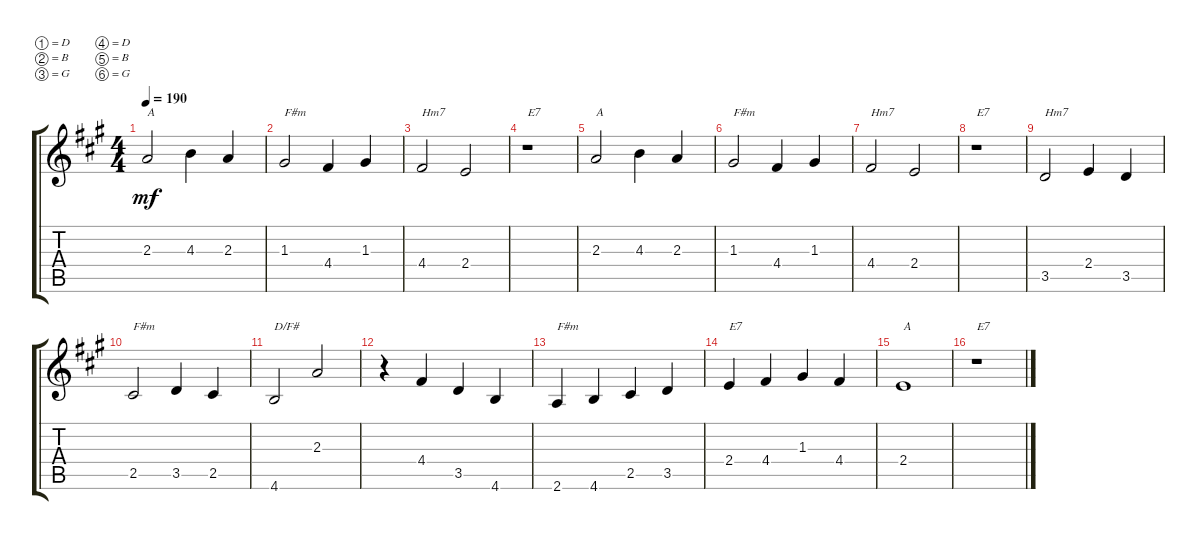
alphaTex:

\defaultSystemsLayout 4
\bracketExtendMode groupsimilarinstruments
\singleTrackTrackNamePolicy hidden
\multiTrackTrackNamePolicy hidden
\otherSystemsTrackNameOrientation horizontal
\track ("Steel Guitar" "S-Gt") {mute instrument acousticguitarsteel}
\staff {score tabs}
\tuning (D4 B3 G3 D3 B2 G2)
\ts (4 4)
\tempo 190
\clef g2
\ks a
2.3.2{txt "A" dy mf instrument acousticguitarsteel} 4.3.4 2.3.4 |
1.3.2{txt "F#m"} 4.4.4 1.3.4 |
4.4.2{txt "Hm7"} 2.4.2 |
r.1{txt "E7"} |
2.3.2{txt "A"} 4.3.4 2.3.4 |
1.3.2{txt "F#m"} 4.4.4 1.3.4 |
4.4.2{txt "Hm7"} 2.4.2 |
r.1{txt "E7"} |
3.5.2{txt "Hm7"} 2.4.4 3.5.4 |
2.5.2{txt "F#m"} 3.5.4 2.5.4 |
4.6.2{txt "D/F#"} 2.3.2 |
r.4 4.4.4 3.5.4 4.6.4 |
2.6.4{txt "F#m"} 4.6.4 2.5.4 3.5.4 |
2.4.4{txt "E7"} 4.4.4 1.3.4 4.4.4 |
2.4.1{txt "A"} |
r.1{txt "E7"}
